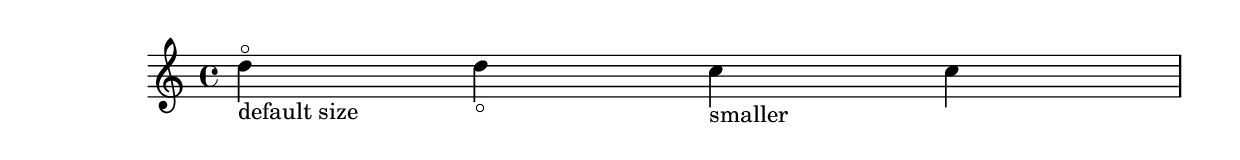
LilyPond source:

%% Do not edit this file; it is auto-generated from LSR http://lsr.dsi.unimi.it
%% This file is in the public domain.
\version "2.11.46"

\header {
  lsrtags = "expressive-marks, unfretted-strings"

  texidoc = "
To make the @code{\\flageolet} circle smaller use the following Scheme
function. 

"
  doctitle = "Changing \\flageolet mark size"
} % begin verbatim
smallFlageolet = #(let ((m (make-music 'ArticulationEvent
                          'articulation-type "flageolet")))
       (set! (ly:music-property m 'tweaks)
             (acons 'font-size -3
                    (ly:music-property m 'tweaks)))
       m)

\layout { ragged-right = ##f }

\relative c'' {
  d4^\flageolet_\markup { default size } d_\flageolet
  c4^\smallFlageolet_\markup { smaller } c_\smallFlageolet
}
